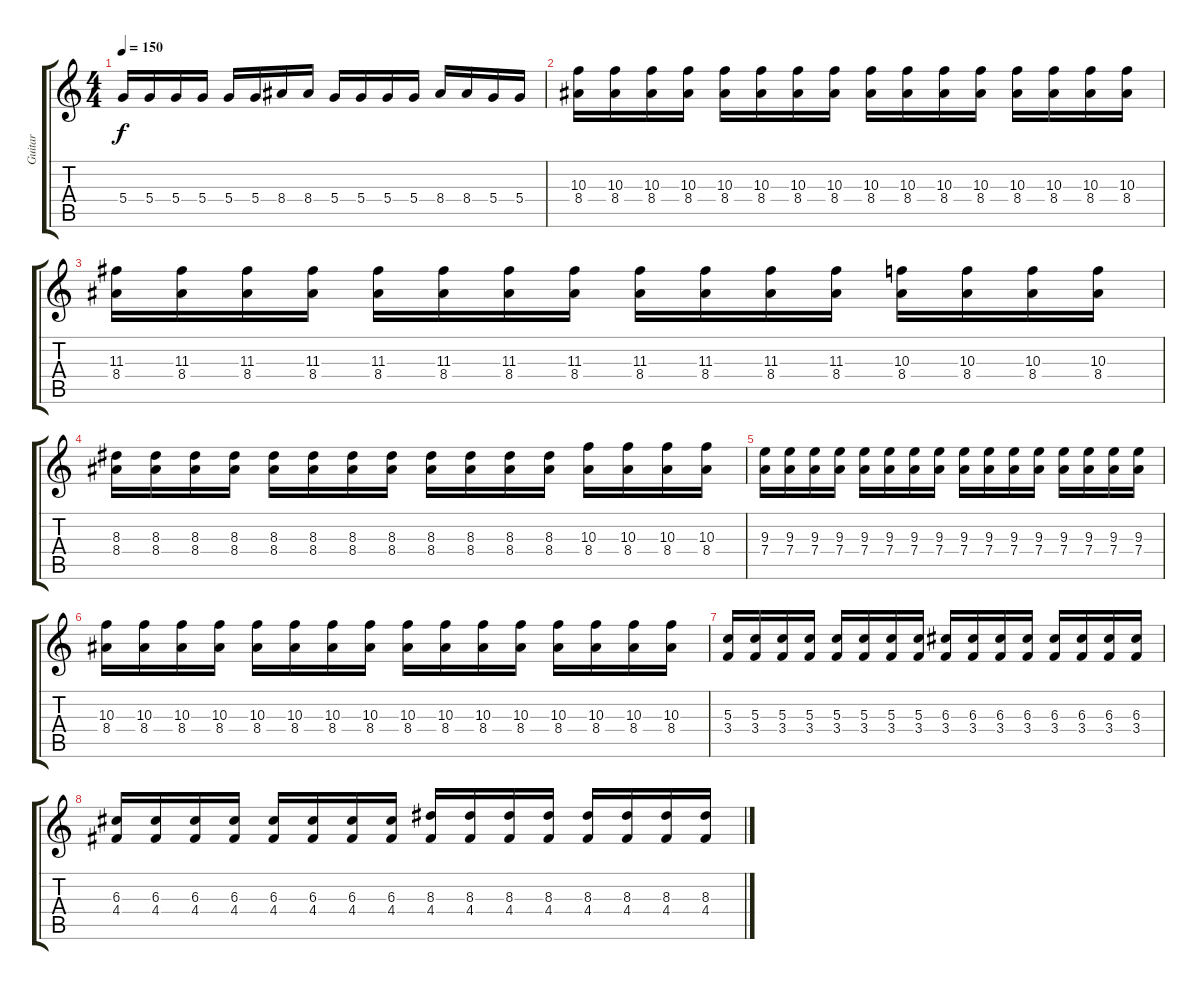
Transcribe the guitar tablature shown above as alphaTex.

\track ("Guitar" "Guitar") {instrument distortionguitar}
\staff {score tabs}
\tuning (E4 B3 G3 D3 A2 E2) {hide}
\ts (4 4)
\tempo 150
\clef g2
\ks c
5.4.16{dy f} 5.4.16 5.4.16 5.4.16 5.4.16 5.4.16 8.4.16 8.4.16 5.4.16 5.4.16 5.4.16 5.4.16 8.4.16 8.4.16 5.4.16 5.4.16 |
(10.3 8.4).16 (10.3 8.4).16 (10.3 8.4).16 (10.3 8.4).16 (10.3 8.4).16 (10.3 8.4).16 (10.3 8.4).16 (10.3 8.4).16 (10.3 8.4).16 (10.3 8.4).16 (10.3 8.4).16 (10.3 8.4).16 (10.3 8.4).16 (10.3 8.4).16 (10.3 8.4).16 (10.3 8.4).16 |
(11.3 8.4).16 (11.3 8.4).16 (11.3 8.4).16 (11.3 8.4).16 (11.3 8.4).16 (11.3 8.4).16 (11.3 8.4).16 (11.3 8.4).16 (11.3 8.4).16 (11.3 8.4).16 (11.3 8.4).16 (11.3 8.4).16 (10.3 8.4).16 (10.3 8.4).16 (10.3 8.4).16 (10.3 8.4).16 |
(8.3 8.4).16 (8.3 8.4).16 (8.3 8.4).16 (8.3 8.4).16 (8.3 8.4).16 (8.3 8.4).16 (8.3 8.4).16 (8.3 8.4).16 (8.3 8.4).16 (8.3 8.4).16 (8.3 8.4).16 (8.3 8.4).16 (10.3 8.4).16 (10.3 8.4).16 (10.3 8.4).16 (10.3 8.4).16 |
(9.3 7.4).16 (9.3 7.4).16 (9.3 7.4).16 (9.3 7.4).16 (9.3 7.4).16 (9.3 7.4).16 (9.3 7.4).16 (9.3 7.4).16 (9.3 7.4).16 (9.3 7.4).16 (9.3 7.4).16 (9.3 7.4).16 (9.3 7.4).16 (9.3 7.4).16 (9.3 7.4).16 (9.3 7.4).16 |
(10.3 8.4).16 (10.3 8.4).16 (10.3 8.4).16 (10.3 8.4).16 (10.3 8.4).16 (10.3 8.4).16 (10.3 8.4).16 (10.3 8.4).16 (10.3 8.4).16 (10.3 8.4).16 (10.3 8.4).16 (10.3 8.4).16 (10.3 8.4).16 (10.3 8.4).16 (10.3 8.4).16 (10.3 8.4).16 |
(5.3 3.4).16 (5.3 3.4).16 (5.3 3.4).16 (5.3 3.4).16 (5.3 3.4).16 (5.3 3.4).16 (5.3 3.4).16 (5.3 3.4).16 (6.3 3.4).16 (6.3 3.4).16 (6.3 3.4).16 (6.3 3.4).16 (6.3 3.4).16 (6.3 3.4).16 (6.3 3.4).16 (6.3 3.4).16 |
(6.3 4.4).16 (6.3 4.4).16 (6.3 4.4).16 (6.3 4.4).16 (6.3 4.4).16 (6.3 4.4).16 (6.3 4.4).16 (6.3 4.4).16 (8.3 4.4).16 (8.3 4.4).16 (8.3 4.4).16 (8.3 4.4).16 (8.3 4.4).16 (8.3 4.4).16 (8.3 4.4).16 (8.3 4.4).16
